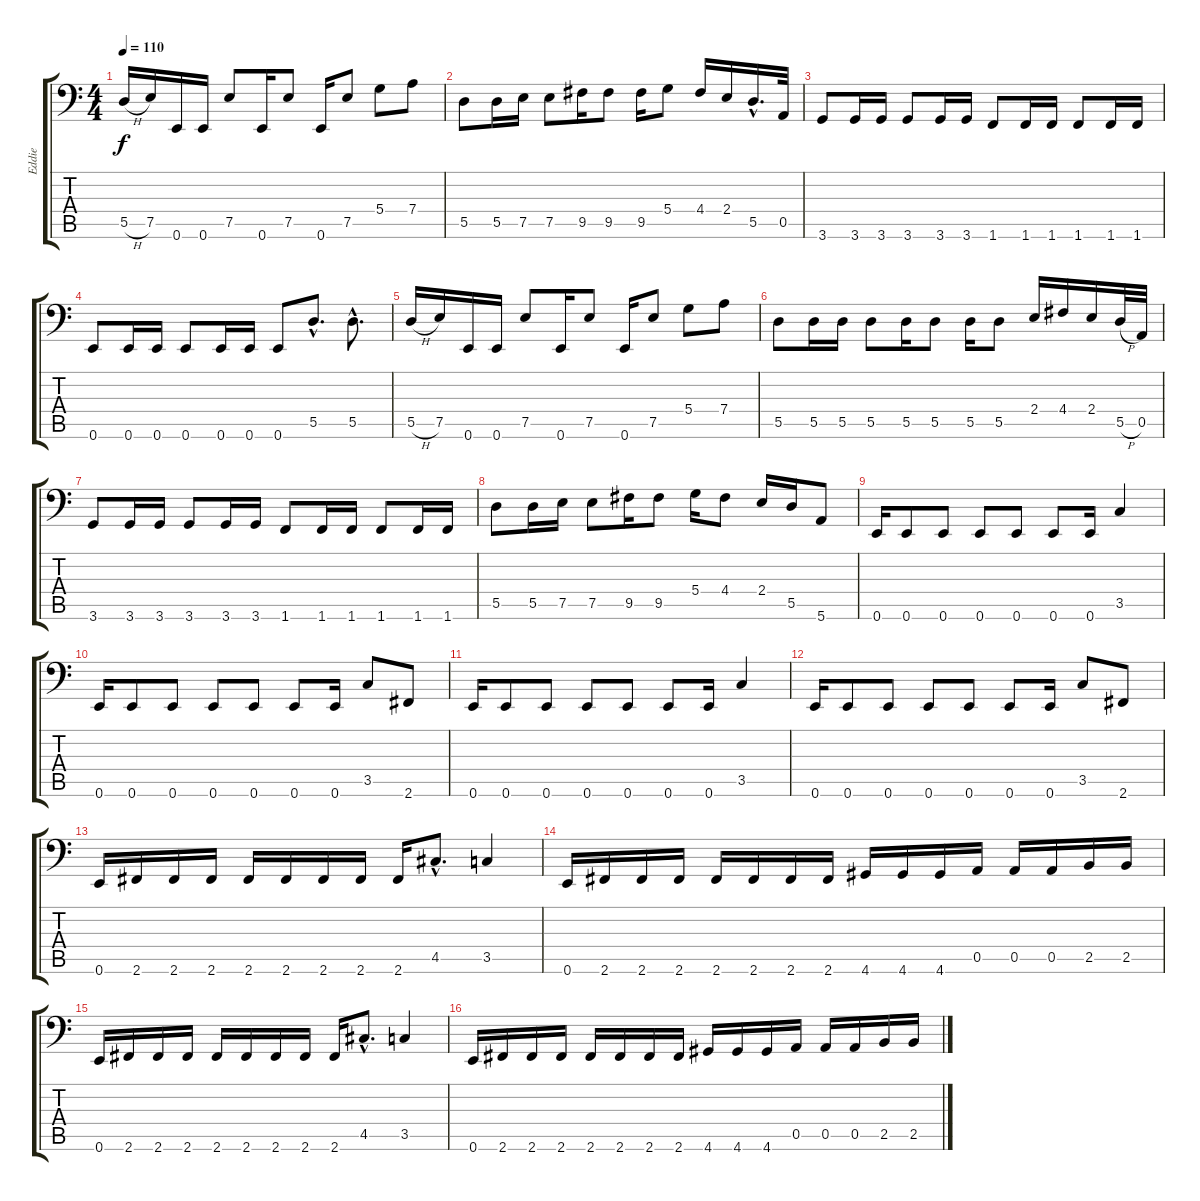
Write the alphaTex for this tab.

\track ("Eddie" "Eddie") {instrument electricbasspick}
\staff {score tabs}
\tuning (E3 B2 G2 D2 A1 E1) {hide}
\ts (4 4)
\tempo 110
\clef f4
\ks c
5.5{h}.16{dy f} 7.5.16 0.6.16 0.6.16 7.5.8 0.6.16 7.5.8 0.6.16 7.5.8 5.4.8 7.4.8 |
5.5.8 5.5.16 7.5.16 7.5.8 9.5.16 9.5.8 9.5.16 5.4.8 4.4.16 2.4.16 5.5{hac}.16{d} 0.5.32 |
3.6.8 3.6.16 3.6.16 3.6.8 3.6.16 3.6.16 1.6.8 1.6.16 1.6.16 1.6.8 1.6.16 1.6.16 |
0.6.8 0.6.16 0.6.16 0.6.8 0.6.16 0.6.16 0.6.8 5.5{hac}.8{d} 5.5{hac}.8{d} |
5.5{h}.16 7.5.16 0.6.16 0.6.16 7.5.8 0.6.16 7.5.8 0.6.16 7.5.8 5.4.8 7.4.8 |
5.5.8 5.5.16 5.5.16 5.5.8 5.5.16 5.5.8 5.5.16 5.5.8 2.4.16 4.4.16 2.4.16 5.5{h}.32 0.5.32 |
3.6.8 3.6.16 3.6.16 3.6.8 3.6.16 3.6.16 1.6.8 1.6.16 1.6.16 1.6.8 1.6.16 1.6.16 |
5.5.8 5.5.16 7.5.16 7.5.8 9.5.16 9.5.8 5.4.16 4.4.8 2.4.16 5.5.16 5.6.8 |
0.6.16 0.6.8 0.6.8 0.6.8 0.6.8 0.6.8 0.6.16 3.5.4 |
0.6.16 0.6.8 0.6.8 0.6.8 0.6.8 0.6.8 0.6.16 3.5.8 2.6.8 |
0.6.16 0.6.8 0.6.8 0.6.8 0.6.8 0.6.8 0.6.16 3.5.4 |
0.6.16 0.6.8 0.6.8 0.6.8 0.6.8 0.6.8 0.6.16 3.5.8 2.6.8 |
0.6.16 2.6.16 2.6.16 2.6.16 2.6.16 2.6.16 2.6.16 2.6.16 2.6.16 4.5{hac}.8{d} 3.5.4 |
0.6.16 2.6.16 2.6.16 2.6.16 2.6.16 2.6.16 2.6.16 2.6.16 4.6.16 4.6.16 4.6.16 0.5.16 0.5.16 0.5.16 2.5.16 2.5.16 |
0.6.16 2.6.16 2.6.16 2.6.16 2.6.16 2.6.16 2.6.16 2.6.16 2.6.16 4.5{hac}.8{d} 3.5.4 |
0.6.16 2.6.16 2.6.16 2.6.16 2.6.16 2.6.16 2.6.16 2.6.16 4.6.16 4.6.16 4.6.16 0.5.16 0.5.16 0.5.16 2.5.16 2.5.16
